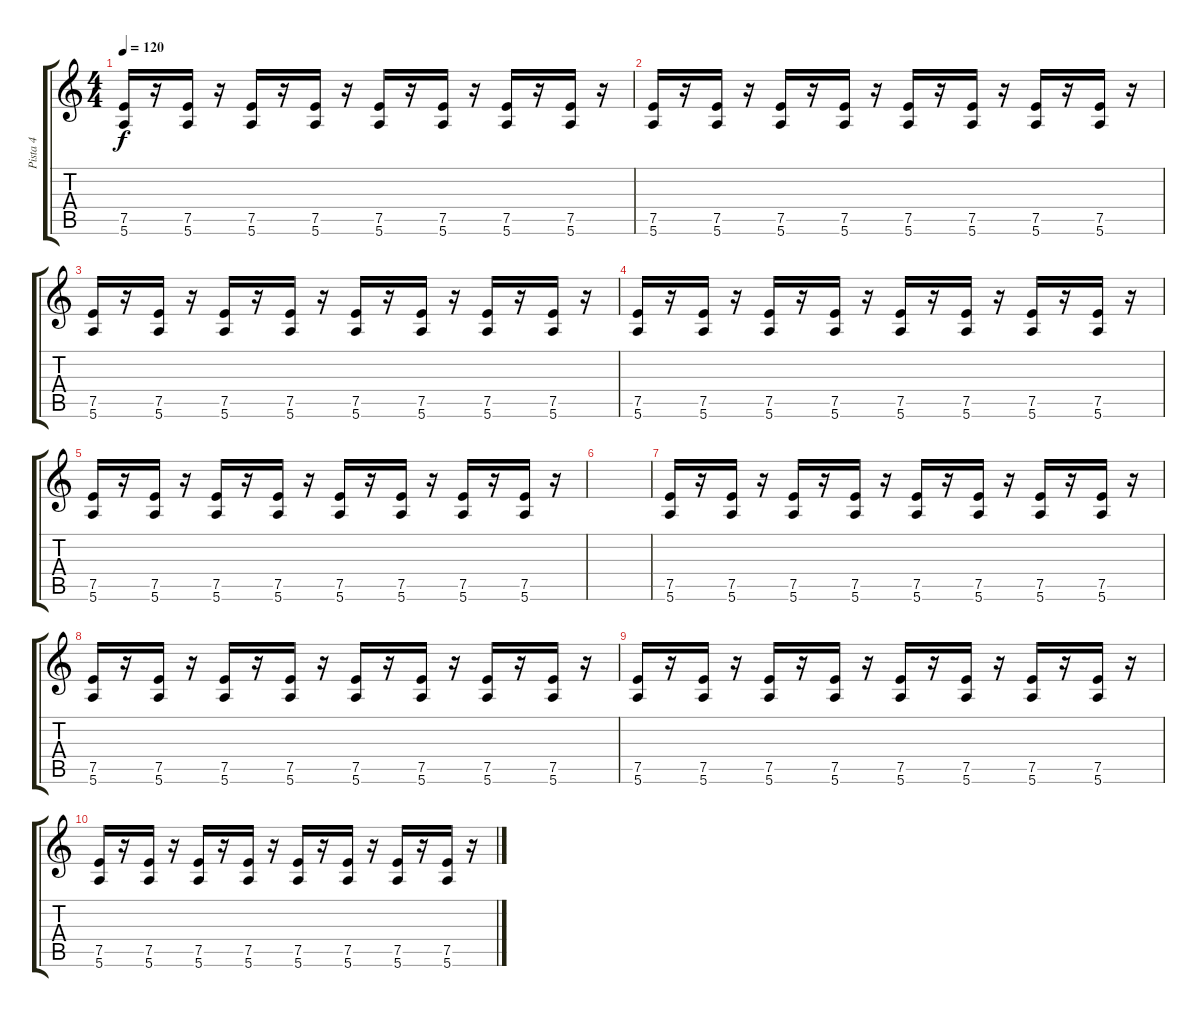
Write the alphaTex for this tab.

\track ("Pista 4" "Pista 4") {instrument electricguitarmuted}
\staff {score tabs}
\tuning (E4 B3 G3 D3 A2 E2) {hide}
\ts (4 4)
\tempo 120
\clef g2
\ks c
(7.5 5.6).16{dy f instrument electricguitarmuted} r.16 (7.5 5.6).16 r.16 (7.5 5.6).16 r.16 (7.5 5.6).16 r.16 (7.5 5.6).16 r.16 (7.5 5.6).16 r.16 (7.5 5.6).16 r.16 (7.5 5.6).16 r.16 |
(7.5 5.6).16 r.16 (7.5 5.6).16 r.16 (7.5 5.6).16 r.16 (7.5 5.6).16 r.16 (7.5 5.6).16 r.16 (7.5 5.6).16 r.16 (7.5 5.6).16 r.16 (7.5 5.6).16 r.16 |
(7.5 5.6).16 r.16 (7.5 5.6).16 r.16 (7.5 5.6).16 r.16 (7.5 5.6).16 r.16 (7.5 5.6).16 r.16 (7.5 5.6).16 r.16 (7.5 5.6).16 r.16 (7.5 5.6).16 r.16 |
(7.5 5.6).16 r.16 (7.5 5.6).16 r.16 (7.5 5.6).16 r.16 (7.5 5.6).16 r.16 (7.5 5.6).16 r.16 (7.5 5.6).16 r.16 (7.5 5.6).16 r.16 (7.5 5.6).16 r.16 |
(7.5 5.6).16 r.16 (7.5 5.6).16 r.16 (7.5 5.6).16 r.16 (7.5 5.6).16 r.16 (7.5 5.6).16 r.16 (7.5 5.6).16 r.16 (7.5 5.6).16 r.16 (7.5 5.6).16 r.16 |
|
(7.5 5.6).16 r.16 (7.5 5.6).16 r.16 (7.5 5.6).16 r.16 (7.5 5.6).16 r.16 (7.5 5.6).16 r.16 (7.5 5.6).16 r.16 (7.5 5.6).16 r.16 (7.5 5.6).16 r.16 |
(7.5 5.6).16 r.16 (7.5 5.6).16 r.16 (7.5 5.6).16 r.16 (7.5 5.6).16 r.16 (7.5 5.6).16 r.16 (7.5 5.6).16 r.16 (7.5 5.6).16 r.16 (7.5 5.6).16 r.16 |
(7.5 5.6).16 r.16 (7.5 5.6).16 r.16 (7.5 5.6).16 r.16 (7.5 5.6).16 r.16 (7.5 5.6).16 r.16 (7.5 5.6).16 r.16 (7.5 5.6).16 r.16 (7.5 5.6).16 r.16 |
(7.5 5.6).16 r.16 (7.5 5.6).16 r.16 (7.5 5.6).16 r.16 (7.5 5.6).16 r.16 (7.5 5.6).16 r.16 (7.5 5.6).16 r.16 (7.5 5.6).16 r.16 (7.5 5.6).16 r.16
